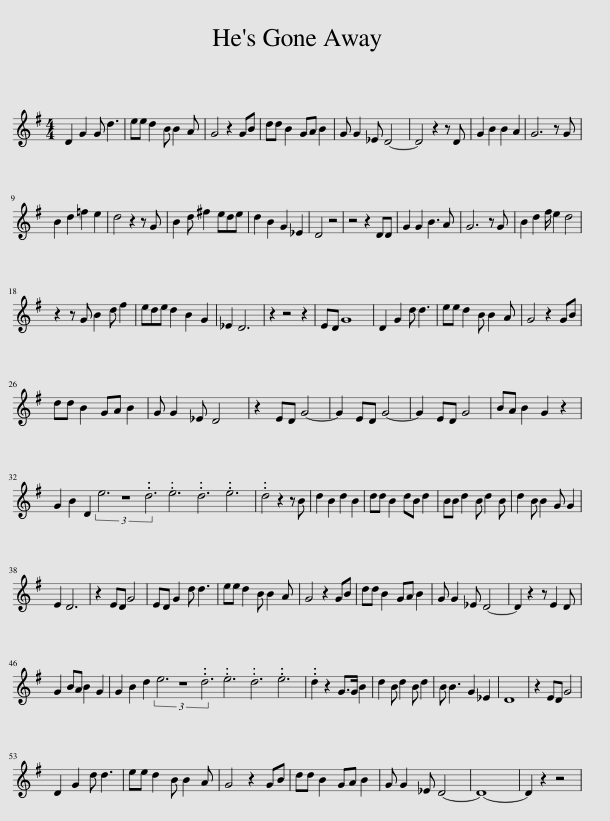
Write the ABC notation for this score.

X:1
L:1/8
M:4/4
I:linebreak $
K:G
V:1 treble
V:1
 D2 G2 G d3 | ee d2 B B2 A | G4 z2 GB | dd B2 GA B2 | G G2 _E D4- | %5
 D4 z2 z D | G2 B2 B2 A2 | G6 z G |$ B2 d2 =f2 e2 | d4 z2 z G | %10
 B2 d ^f2 ede | d2 B2 G2 _E2 | D4 z4 | z4 z2 DD | G2 G2 B3 A | %15
 G6 z G | B2 d2 f/ e2 d4 |$ z2 z G B2 d f2 | ede d2 B2 G2 | _E2 D6 | %20
 z2 z4 z2 | ED G8 | D2 G2 d d3 | ee d2 B B2 A | G4 z2 GB |$ %25
 dd B2 GA B2 | G G2 _E D4 | z2 ED G4- | G2 ED G4- | G2 ED G4 | %30
 BA B2 G2 z2 |$ G2 B2 D2 (3:2:1e6 z4 (3:2:1.d6 .e6 .d6 .e6 | .d4 z2 z B | d2 B2 d2 B2 | dd B2 dB d2 | %35
 BB d2 B d2 B | d2 B B2 G G2 |$ E2 D6 | z2 ED G4 | ED G2 d d3 | %40
 ee d2 B B2 A | G4 z2 GB | dd B2 GA B2 | G G2 _E D4- | D2 z2 z E2 D |$ %45
 G2 BA B2 G2 | G2 B2 d2 (3:2:1e6 z4 (3:2:1.d6 .e6 .d6 .e6 | .d2 z2 G>G B2 | d2 B d2 B d2 | B B3 G2 _E2 | %50
 D8 | z2 ED G4 |$ D2 G2 d d3 | ee d2 B B2 A | G4 z2 GB | %55
 dd B2 GA B2 | G G2 _E D4- | D8- | D2 z2 z4 | %59
